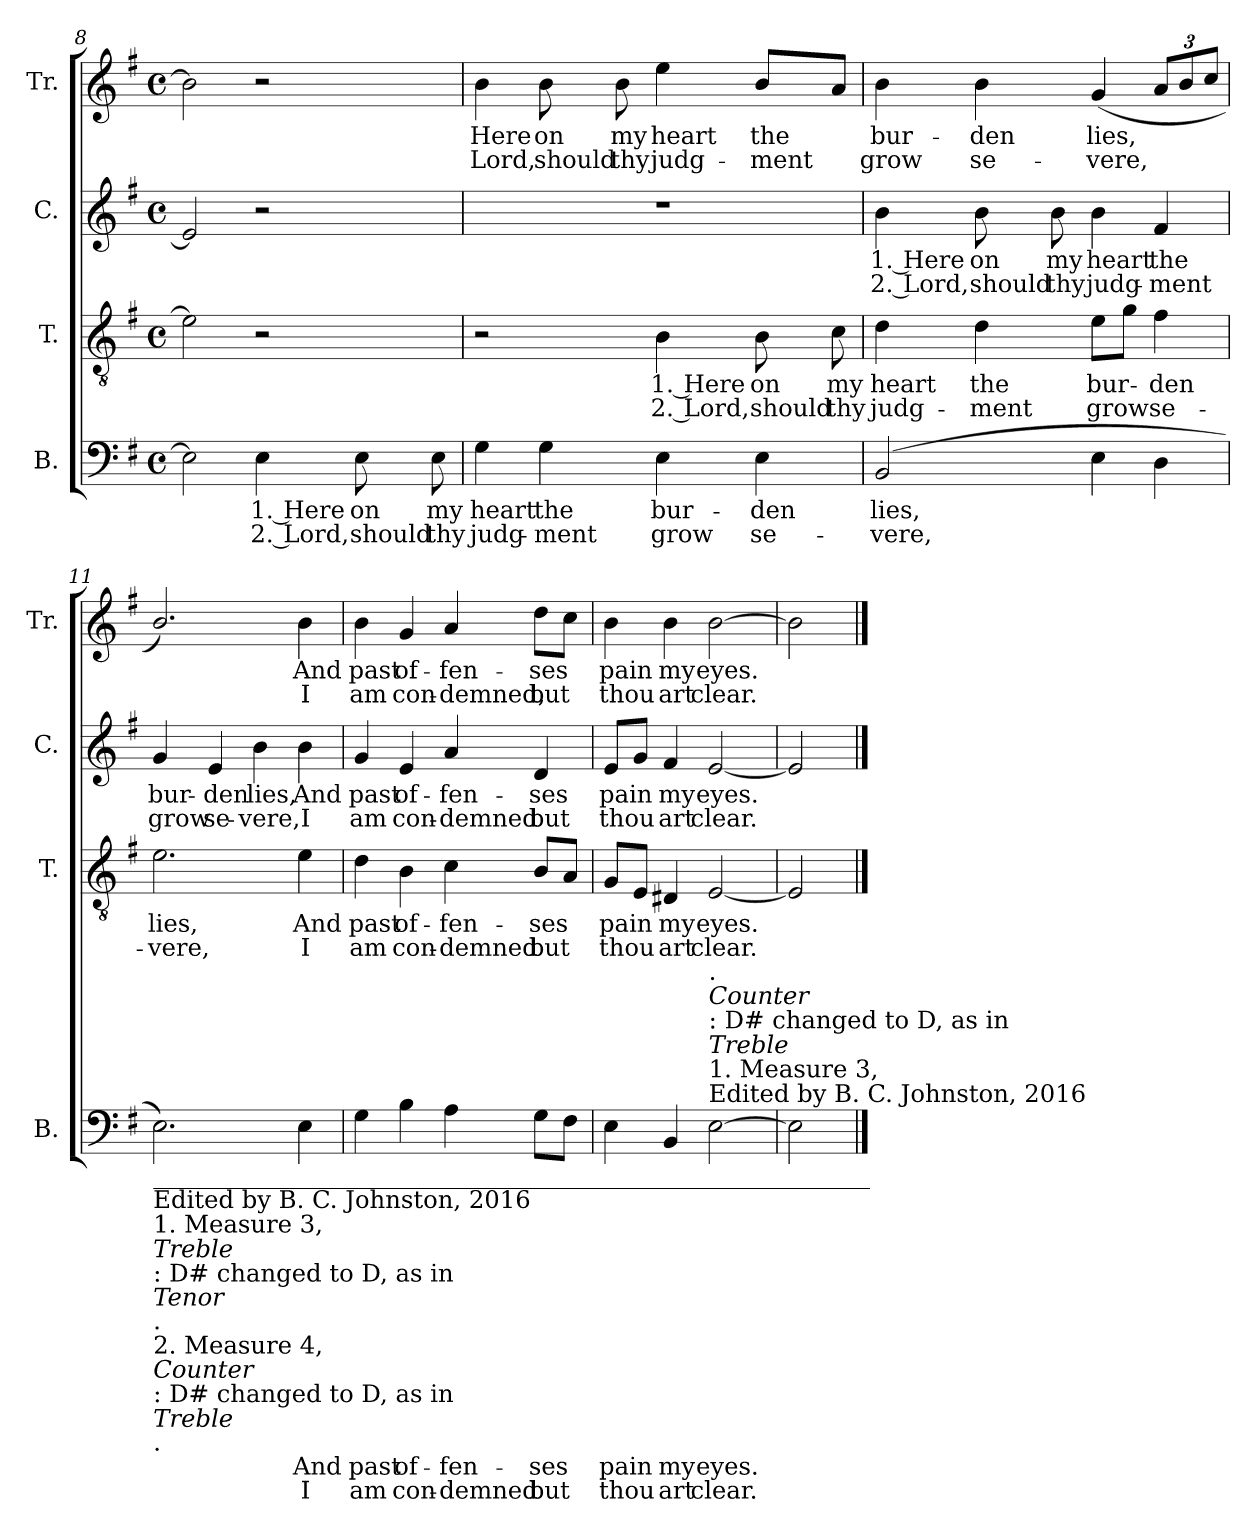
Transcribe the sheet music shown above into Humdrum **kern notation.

**kern	**text	**text	**kern	**text	**text	**kern	**text	**text	**kern	**text	**text
*part4	*part4	*part4	*part3	*part3	*part3	*part2	*part2	*part2	*part1	*part1	*part1
*staff4	*staff4	*staff4	*staff3	*staff3	*staff3	*staff2	*staff2	*staff2	*staff1	*staff1	*staff1
*I"B.	*	*	*I"T.	*	*	*I"C.	*	*	*I"Tr.	*	*
*I'B.	*	*	*I'T.	*	*	*I'C.	*	*	*I'Tr.	*	*
*clefF4	*	*	*clefGv2	*	*	*clefG2	*	*	*clefG2	*	*
*k[f#]	*	*	*k[f#]	*	*	*k[f#]	*	*	*k[f#]	*	*
*M4/4	*	*	*M4/4	*	*	*M4/4	*	*	*M4/4	*	*
*met(c)	*	*	*met(c)	*	*	*met(c)	*	*	*met(c)	*	*
=8	=8	=8	=8	=8	=8	=8	=8	=8	=8	=8	=8
2E\]	.	.	2e\]	.	.	2e/]	.	.	2b\]	.	.
4E\	1. Here	2. Lord,	2r	.	.	2r	.	.	2r	.	.
8E\	on	should	.	.	.	.	.	.	.	.	.
8E\	my	thy	.	.	.	.	.	.	.	.	.
!!LO:LB:g=z
=9	=9	=9	=9	=9	=9	=9	=9	=9	=9	=9	=9
4G\	heart	judg-	2r	.	.	1r	.	.	4b\	Here	Lord,
4G\	the	-ment	.	.	.	.	.	.	8b\	on	should
.	.	.	.	.	.	.	.	.	8b\	my	thy
4E\	bur-	grow	4B\	1. Here	2. Lord,	.	.	.	4ee\	heart	judg-
4E\	-den	se-	8B\	on	should	.	.	.	8b/L	the	-ment
.	.	.	8c\	my	thy	.	.	.	8a/J	.	.
=10	=10	=10	=10	=10	=10	=10	=10	=10	=10	=10	=10
(2BB/	lies,	-vere,	4d\	heart	judg-	4b\	1. Here	2. Lord,	4b\	bur-	grow
.	.	.	4d\	the	-ment	8b\	on	should	4b\	-den	se-
.	.	.	.	.	.	8b\	my	thy	.	.	.
4E\	.	.	8e\L	bur-	grow	4b\	heart	judg-	(4g/	lies,	-vere,
.	.	.	8g\J	.	.	.	.	.	.	.	.
*	*	*	*	*	*	*	*	*	*Xbrackettup	*	*
4D\	.	.	4f#\	-den	se-	4f#/	the	-ment	12a/L	.	.
.	.	.	.	.	.	.	.	.	12b/	.	.
.	.	.	.	.	.	.	.	.	12cc/J	.	.
=11	=11	=11	=11	=11	=11	=11	=11	=11	=11	=11	=11
!LO:TX:b:t=___________________________________________________________	!	!	!	!	!	!	!	!	!	!	!
!LO:TX:b:t=Edited by B. C. Johnston, 2016	!	!	!	!	!	!	!	!	!	!	!
!LO:TX:b:t=1. Measure 3,	!	!	!	!	!	!	!	!	!	!	!
!LO:TX:b:i:t=Treble	!	!	!	!	!	!	!	!	!	!	!
!LO:TX:b:t=&colon; D# changed to D, as in	!	!	!	!	!	!	!	!	!	!	!
!LO:TX:b:i:t=Tenor	!	!	!	!	!	!	!	!	!	!	!
!LO:TX:b:t=.	!	!	!	!	!	!	!	!	!	!	!
!LO:TX:b:t=2. Measure 4,	!	!	!	!	!	!	!	!	!	!	!
!LO:TX:b:i:t=Counter	!	!	!	!	!	!	!	!	!	!	!
!LO:TX:b:t=&colon; D# changed to D, as in	!	!	!	!	!	!	!	!	!	!	!
!LO:TX:b:i:t=Treble	!	!	!	!	!	!	!	!	!	!	!
!LO:TX:b:t=.	!	!	!	!	!	!	!	!	!	!	!
2.E\)	.	.	2.e\	lies,	-vere,	4g/	bur-	grow	2.b/)	.	.
.	.	.	.	.	.	4e/	-den	se-	.	.	.
.	.	.	.	.	.	4b\	lies,	-vere,	.	.	.
4E\	And	I	4e\	And	I	4b\	And	I	4b\	And	I
=12	=12	=12	=12	=12	=12	=12	=12	=12	=12	=12	=12
4G\	past	am	4d\	past	am	4g/	past	am	4b\	past	am
4B\	of-	con-	4B\	of-	con-	4e/	of-	con-	4g/	of-	con-
4A\	-fen-	-demned	4c\	-fen-	-demned	4a/	-fen-	-demned	4a/	-fen-	-demned,
8G\L	-ses	but	8B/L	-ses	but	4d/	-ses	but	8dd\L	-ses	but
8F#\J	.	.	8A/J	.	.	.	.	.	8cc\J	.	.
=13	=13	=13	=13	=13	=13	=13	=13	=13	=13	=13	=13
4E\	pain	thou	8G/L	pain	thou	8e/L	pain	thou	4b\	pain	thou
.	.	.	8E/J	.	.	8g/J	.	.	.	.	.
4BB/	my	art	4D#X/	my	art	4f#/	my	art	4b\	my	art
!LO:TX:a:t=Edited by B. C. Johnston, 2016	!	!	!	!	!	!	!	!	!	!	!
!LO:TX:a:t=1. Measure 3,	!	!	!	!	!	!	!	!	!	!	!
!LO:TX:a:i:t=Treble	!	!	!	!	!	!	!	!	!	!	!
!LO:TX:a:t=&colon; D# changed to D, as in	!	!	!	!	!	!	!	!	!	!	!
!LO:TX:a:i:t=Counter	!	!	!	!	!	!	!	!	!	!	!
!LO:TX:a:t=.	!	!	!	!	!	!	!	!	!	!	!
[2E\	eyes.	clear.	[2E/	eyes.	clear.	[2e/	eyes.	clear.	[2b\	eyes.	clear.
=14	=14	=14	=14	=14	=14	=14	=14	=14	=14	=14	=14
2E\]	.	.	2E/]	.	.	2e/]	.	.	2b\]	.	.
==	==	==	==	==	==	==	==	==	==	==	==
*-	*-	*-	*-	*-	*-	*-	*-	*-	*-	*-	*-
